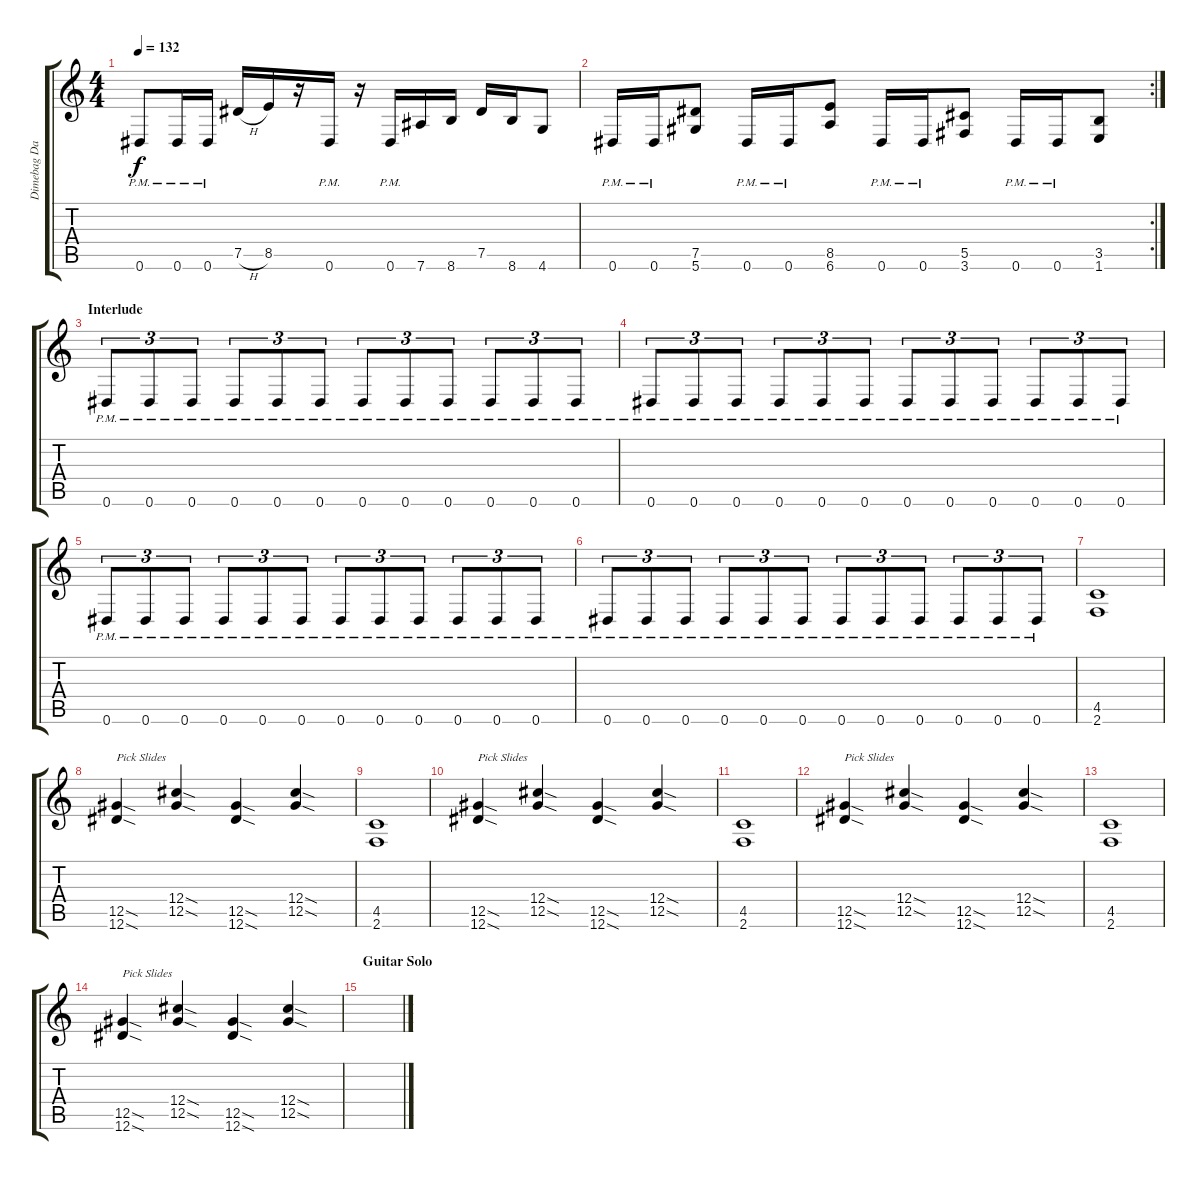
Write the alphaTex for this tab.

\track ("Dimebag Darrel Rhythm" "Dimebag Da") {instrument distortionguitar}
\staff {score tabs}
\tuning (Eb4 Bb3 Gb3 Db3 Ab2 Eb2) {hide}
\ts (4 4)
\tempo 132
\clef g2
\ks c
0.6{pm}.8{dy f} 0.6{pm}.16 0.6{pm}.16 7.5{h}.16 8.5.16 r.16 0.6{pm}.16 r.16 0.6{pm}.16 7.6.16 8.6.16 7.5.16 8.6.16 4.6.8 |
\rc 2
0.6{pm}.16 0.6{pm}.16 (7.5 5.6).8 0.6{pm}.16 0.6{pm}.16 (8.5 6.6).8 0.6{pm}.16 0.6{pm}.16 (5.5 3.6).8 0.6{pm}.16 0.6{pm}.16 (3.5 1.6).8 |
\section ("" "Interlude")
0.6{pm}.8{tu (3 2)} 0.6{pm}.8{tu (3 2)} 0.6{pm}.8{tu (3 2)} 0.6{pm}.8{tu (3 2)} 0.6{pm}.8{tu (3 2)} 0.6{pm}.8{tu (3 2)} 0.6{pm}.8{tu (3 2)} 0.6{pm}.8{tu (3 2)} 0.6{pm}.8{tu (3 2)} 0.6{pm}.8{tu (3 2)} 0.6{pm}.8{tu (3 2)} 0.6{pm}.8{tu (3 2)} |
0.6{pm}.8{tu (3 2)} 0.6{pm}.8{tu (3 2)} 0.6{pm}.8{tu (3 2)} 0.6{pm}.8{tu (3 2)} 0.6{pm}.8{tu (3 2)} 0.6{pm}.8{tu (3 2)} 0.6{pm}.8{tu (3 2)} 0.6{pm}.8{tu (3 2)} 0.6{pm}.8{tu (3 2)} 0.6{pm}.8{tu (3 2)} 0.6{pm}.8{tu (3 2)} 0.6{pm}.8{tu (3 2)} |
0.6{pm}.8{tu (3 2)} 0.6{pm}.8{tu (3 2)} 0.6{pm}.8{tu (3 2)} 0.6{pm}.8{tu (3 2)} 0.6{pm}.8{tu (3 2)} 0.6{pm}.8{tu (3 2)} 0.6{pm}.8{tu (3 2)} 0.6{pm}.8{tu (3 2)} 0.6{pm}.8{tu (3 2)} 0.6{pm}.8{tu (3 2)} 0.6{pm}.8{tu (3 2)} 0.6{pm}.8{tu (3 2)} |
0.6{pm}.8{tu (3 2)} 0.6{pm}.8{tu (3 2)} 0.6{pm}.8{tu (3 2)} 0.6{pm}.8{tu (3 2)} 0.6{pm}.8{tu (3 2)} 0.6{pm}.8{tu (3 2)} 0.6{pm}.8{tu (3 2)} 0.6{pm}.8{tu (3 2)} 0.6{pm}.8{tu (3 2)} 0.6{pm}.8{tu (3 2)} 0.6{pm}.8{tu (3 2)} 0.6{pm}.8{tu (3 2)} |
(4.5 2.6).1 |
(12.5{sod} 12.6{sod}).4{txt "Pick Slides" instrument guitarfretnoise} (12.4{sod} 12.5{sod}).4 (12.5{sod} 12.6{sod}).4 (12.4{sod} 12.5{sod}).4 |
(4.5 2.6).1{instrument distortionguitar} |
(12.5{sod} 12.6{sod}).4{txt "Pick Slides" instrument guitarfretnoise} (12.4{sod} 12.5{sod}).4 (12.5{sod} 12.6{sod}).4 (12.4{sod} 12.5{sod}).4 |
(4.5 2.6).1{instrument distortionguitar} |
(12.5{sod} 12.6{sod}).4{txt "Pick Slides" instrument guitarfretnoise} (12.4{sod} 12.5{sod}).4 (12.5{sod} 12.6{sod}).4 (12.4{sod} 12.5{sod}).4 |
(4.5 2.6).1{instrument distortionguitar} |
(12.5{sod} 12.6{sod}).4{txt "Pick Slides" instrument guitarfretnoise} (12.4{sod} 12.5{sod}).4 (12.5{sod} 12.6{sod}).4 (12.4{sod} 12.5{sod}).4 |
\section ("" "Guitar Solo")
